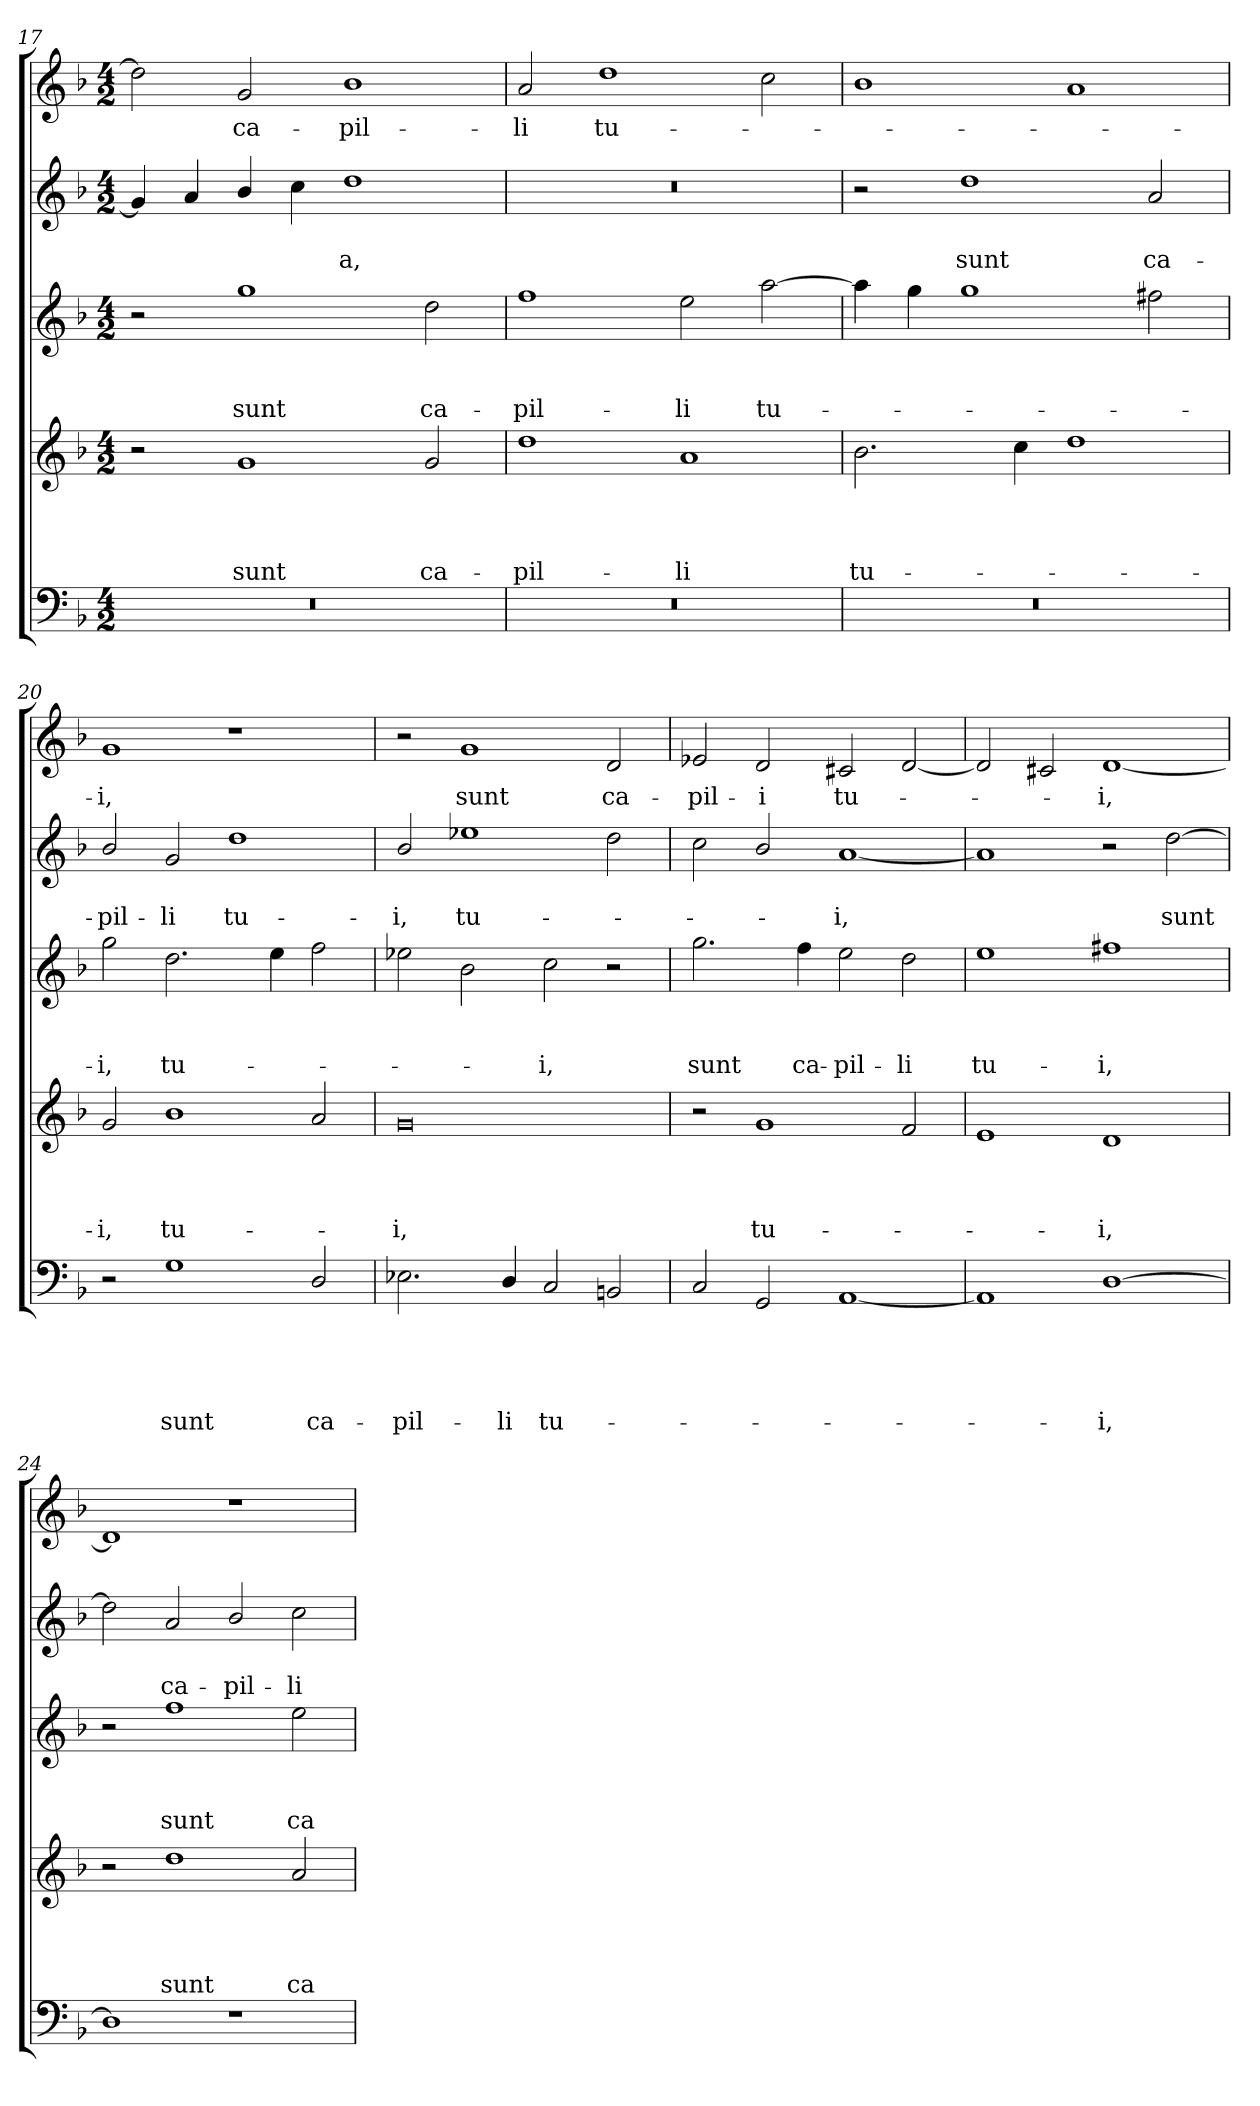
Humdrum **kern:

**kern	**text	**text	**text	**text	**text	**kern	**text	**text	**text	**text	**kern	**text	**text	**text	**kern	**text	**text	**kern	**text
*part5	*part5	*part5	*part5	*part5	*part5	*part4	*part4	*part4	*part4	*part4	*part3	*part3	*part3	*part3	*part2	*part2	*part2	*part1	*part1
*staff5	*staff5	*staff5	*staff5	*staff5	*staff5	*staff4	*staff4	*staff4	*staff4	*staff4	*staff3	*staff3	*staff3	*staff3	*staff2	*staff2	*staff2	*staff1	*staff1
*clefF4	*	*	*	*	*	*clefG2	*	*	*	*	*clefG2	*	*	*	*clefG2	*	*	*clefG2	*
*	*	*	*	*	*	*ITrd7c12	*	*	*	*	*ITrd7c12	*	*	*	*	*	*	*	*
*k[b-]	*	*	*	*	*	*k[b-]	*	*	*	*	*k[b-]	*	*	*	*k[b-]	*	*	*k[b-]	*
*F:	*	*	*	*	*	*F:	*	*	*	*	*F:	*	*	*	*F:	*	*	*F:	*
*M4/2	*	*	*	*	*	*M4/2	*	*	*	*	*M4/2	*	*	*	*M4/2	*	*	*M4/2	*
=17	=17	=17	=17	=17	=17	=17	=17	=17	=17	=17	=17	=17	=17	=17	=17	=17	=17	=17	=17
!LO:N:vis=1	!	!	!	!	!	!	!	!	!	!	!	!	!	!	!	!	!	!	!
0r	.	.	.	.	.	2r	.	.	.	.	2r	.	.	.	4g/]	.	.	2dd\]	.
.	.	.	.	.	.	.	.	.	.	.	.	.	.	.	4a/	.	.	.	.
!	!	!	!	!	!	!	!	!	!	!LO:LY:b	!	!	!	!LO:LY:b	!	!	!	!	!LO:LY:b
.	.	.	.	.	.	1G	.	.	.	sunt	1g	.	.	sunt	4b-/	.	.	2g/	ca-
.	.	.	.	.	.	.	.	.	.	.	.	.	.	.	4cc\	.	.	.	.
!	!	!	!	!	!	!	!	!	!	!	!	!	!	!	!	!	!LO:LY:b	!	!LO:LY:b
.	.	.	.	.	.	.	.	.	.	.	.	.	.	.	1dd	.	-a,	1b-	-pil-
!	!	!	!	!	!	!	!	!	!	!LO:LY:b	!	!	!	!LO:LY:b	!	!	!	!	!
.	.	.	.	.	.	2G/	.	.	.	ca-	2d\	.	.	ca-	.	.	.	.	.
=18	=18	=18	=18	=18	=18	=18	=18	=18	=18	=18	=18	=18	=18	=18	=18	=18	=18	=18	=18
!LO:N:vis=1	!	!	!	!	!	!	!	!	!	!LO:LY:b	!	!	!	!LO:LY:b	!LO:N:vis=1	!	!	!	!LO:LY:b
0r	.	.	.	.	.	1d	.	.	.	-pil-	1f	.	.	-pil-	0r	.	.	2a/	-li
!	!	!	!	!	!	!	!	!	!	!	!	!	!	!	!	!	!	!	!LO:LY:b
.	.	.	.	.	.	.	.	.	.	.	.	.	.	.	.	.	.	1dd	tu-
!	!	!	!	!	!	!	!	!	!	!LO:LY:b	!	!	!	!LO:LY:b	!	!	!	!	!
.	.	.	.	.	.	1A	.	.	.	-li	2e\	.	.	-li	.	.	.	.	.
!	!	!	!	!	!	!	!	!	!	!	!	!	!	!LO:LY:b	!	!	!	!	!
.	.	.	.	.	.	.	.	.	.	.	[>2a\	.	.	tu-	.	.	.	2cc\	.
=19	=19	=19	=19	=19	=19	=19	=19	=19	=19	=19	=19	=19	=19	=19	=19	=19	=19	=19	=19
!	!	!	!	!	!	!	!	!	!	!LO:LY:b	!	!	!	!	!	!	!	!	!
0r	.	.	.	.	.	2.B-\	.	.	.	tu-	4a\]	.	.	.	2r	.	.	1b-	.
.	.	.	.	.	.	.	.	.	.	.	4g\	.	.	.	.	.	.	.	.
!	!	!	!	!	!	!	!	!	!	!	!	!	!	!	!	!	!LO:LY:b	!	!
.	.	.	.	.	.	.	.	.	.	.	1g	.	.	.	1dd	.	sunt	.	.
.	.	.	.	.	.	4c\	.	.	.	.	.	.	.	.	.	.	.	.	.
.	.	.	.	.	.	1d	.	.	.	.	.	.	.	.	.	.	.	1a	.
!	!	!	!	!	!	!	!	!	!	!	!	!	!	!	!	!	!LO:LY:b	!	!
.	.	.	.	.	.	.	.	.	.	.	2f#X\	.	.	.	2a/	.	ca-	.	.
=20	=20	=20	=20	=20	=20	=20	=20	=20	=20	=20	=20	=20	=20	=20	=20	=20	=20	=20	=20
!	!	!	!	!	!	!	!	!	!	!LO:LY:b	!	!	!	!LO:LY:b	!	!	!LO:LY:b	!	!LO:LY:b
2r	.	.	.	.	.	2G/	.	.	.	-i,	2g\	.	.	-i,	2b-/	.	-pil-	1g	-i,
!	!	!	!	!	!LO:LY:b	!	!	!	!	!LO:LY:b	!	!	!	!LO:LY:b	!	!	!LO:LY:b	!	!
1G	.	.	.	.	sunt	1B-	.	.	.	tu-	2.d\	.	.	tu-	2g/	.	-li	.	.
!	!	!	!	!	!	!	!	!	!	!	!	!	!	!	!	!	!LO:LY:b	!	!
.	.	.	.	.	.	.	.	.	.	.	.	.	.	.	1dd	.	tu-	1r	.
.	.	.	.	.	.	.	.	.	.	.	4e\	.	.	.	.	.	.	.	.
!	!	!	!	!	!LO:LY:b	!	!	!	!	!	!	!	!	!	!	!	!	!	!
2D/	.	.	.	.	ca-	2A/	.	.	.	.	2f\	.	.	.	.	.	.	.	.
!!LO:LB:g=z
=21	=21	=21	=21	=21	=21	=21	=21	=21	=21	=21	=21	=21	=21	=21	=21	=21	=21	=21	=21
!	!	!	!	!	!LO:LY:b	!	!	!	!	!LO:LY:b	!	!	!	!	!	!	!LO:LY:b	!	!
2.E-i\	.	.	.	.	-pil-	0G	.	.	.	-i,	2e-i\	.	.	.	2b-/	.	-i,	2r	.
!	!	!	!	!	!	!	!	!	!	!	!	!	!	!	!	!	!LO:LY:b	!	!LO:LY:b
.	.	.	.	.	.	.	.	.	.	.	2B-\	.	.	.	1ee-i	.	tu-	1g	sunt
!	!	!	!	!	!LO:LY:b	!	!	!	!	!	!	!	!	!	!	!	!	!	!
4D/	.	.	.	.	-li	.	.	.	.	.	.	.	.	.	.	.	.	.	.
!	!	!	!	!	!LO:LY:b	!	!	!	!	!	!	!	!	!LO:LY:b	!	!	!	!	!
2C/	.	.	.	.	tu-	.	.	.	.	.	2c\	.	.	-i,	.	.	.	.	.
!	!	!	!	!	!	!	!	!	!	!	!	!	!	!	!	!	!	!	!LO:LY:b
2BBn/	.	.	.	.	.	.	.	.	.	.	2r	.	.	.	2dd\	.	.	2d/	ca-
=22	=22	=22	=22	=22	=22	=22	=22	=22	=22	=22	=22	=22	=22	=22	=22	=22	=22	=22	=22
!	!	!	!	!	!	!	!	!	!	!	!	!	!	!LO:LY:b	!	!	!	!	!LO:LY:b
2C/	.	.	.	.	.	2r	.	.	.	.	2.g\	.	.	sunt	2cc\	.	.	2e-i/	-pil-
!	!	!	!	!	!	!	!	!	!	!LO:LY:b	!	!	!	!	!	!	!	!	!LO:LY:b
2GG/	.	.	.	.	.	1G	.	.	.	tu-	.	.	.	.	2b-/	.	.	2d/	-i
!	!	!	!	!	!	!	!	!	!	!	!	!	!	!LO:LY:b	!	!	!	!	!
.	.	.	.	.	.	.	.	.	.	.	4f\	.	.	ca-	.	.	.	.	.
!	!	!	!	!	!	!	!	!	!	!	!	!	!	!LO:LY:b	!	!	!LO:LY:b	!	!LO:LY:b
[<1AA	.	.	.	.	.	.	.	.	.	.	2e\	.	.	-pil-	[<1a	.	-i,	2c#X/	tu-
!	!	!	!	!	!	!	!	!	!	!	!	!	!	!LO:LY:b	!	!	!	!	!
.	.	.	.	.	.	2F/	.	.	.	.	2d\	.	.	-li	.	.	.	[<2d/	.
=23	=23	=23	=23	=23	=23	=23	=23	=23	=23	=23	=23	=23	=23	=23	=23	=23	=23	=23	=23
!	!	!	!	!	!	!	!	!	!	!	!	!	!	!LO:LY:b	!	!	!	!	!
1AA]	.	.	.	.	.	1E	.	.	.	.	1e	.	.	tu-	1a]	.	.	2d/]	.
.	.	.	.	.	.	.	.	.	.	.	.	.	.	.	.	.	.	2c#X/	.
!	!	!	!	!	!LO:LY:b	!	!	!	!	!LO:LY:b	!	!	!	!LO:LY:b	!	!	!	!	!LO:LY:b
[<1D	.	.	.	.	-i,	1D	.	.	.	-i,	1f#X	.	.	-i,	2r	.	.	[<1d	-i,
!	!	!	!	!	!	!	!	!	!	!	!	!	!	!	!	!	!LO:LY:b	!	!
.	.	.	.	.	.	.	.	.	.	.	.	.	.	.	[>2dd\	.	sunt	.	.
=24	=24	=24	=24	=24	=24	=24	=24	=24	=24	=24	=24	=24	=24	=24	=24	=24	=24	=24	=24
1D]	.	.	.	.	.	2r	.	.	.	.	2r	.	.	.	2dd\]	.	.	1d]	.
!	!	!	!	!	!	!	!	!	!	!LO:LY:b	!	!	!	!LO:LY:b	!	!	!LO:LY:b	!	!
.	.	.	.	.	.	1d	.	.	.	sunt	1f	.	.	sunt	2a/	.	ca-	.	.
!	!	!	!	!	!	!	!	!	!	!	!	!	!	!	!	!	!LO:LY:b	!	!
1r	.	.	.	.	.	.	.	.	.	.	.	.	.	.	2b-/	.	-pil-	1r	.
!	!	!	!	!	!	!	!	!	!	!LO:LY:b	!	!	!	!LO:LY:b	!	!	!LO:LY:b	!	!
.	.	.	.	.	.	2A/	.	.	.	ca-	2e\	.	.	ca-	2cc\	.	-li	.	.
=	=	=	=	=	=	=	=	=	=	=	=	=	=	=	=	=	=	=	=
*-	*-	*-	*-	*-	*-	*-	*-	*-	*-	*-	*-	*-	*-	*-	*-	*-	*-	*-	*-
